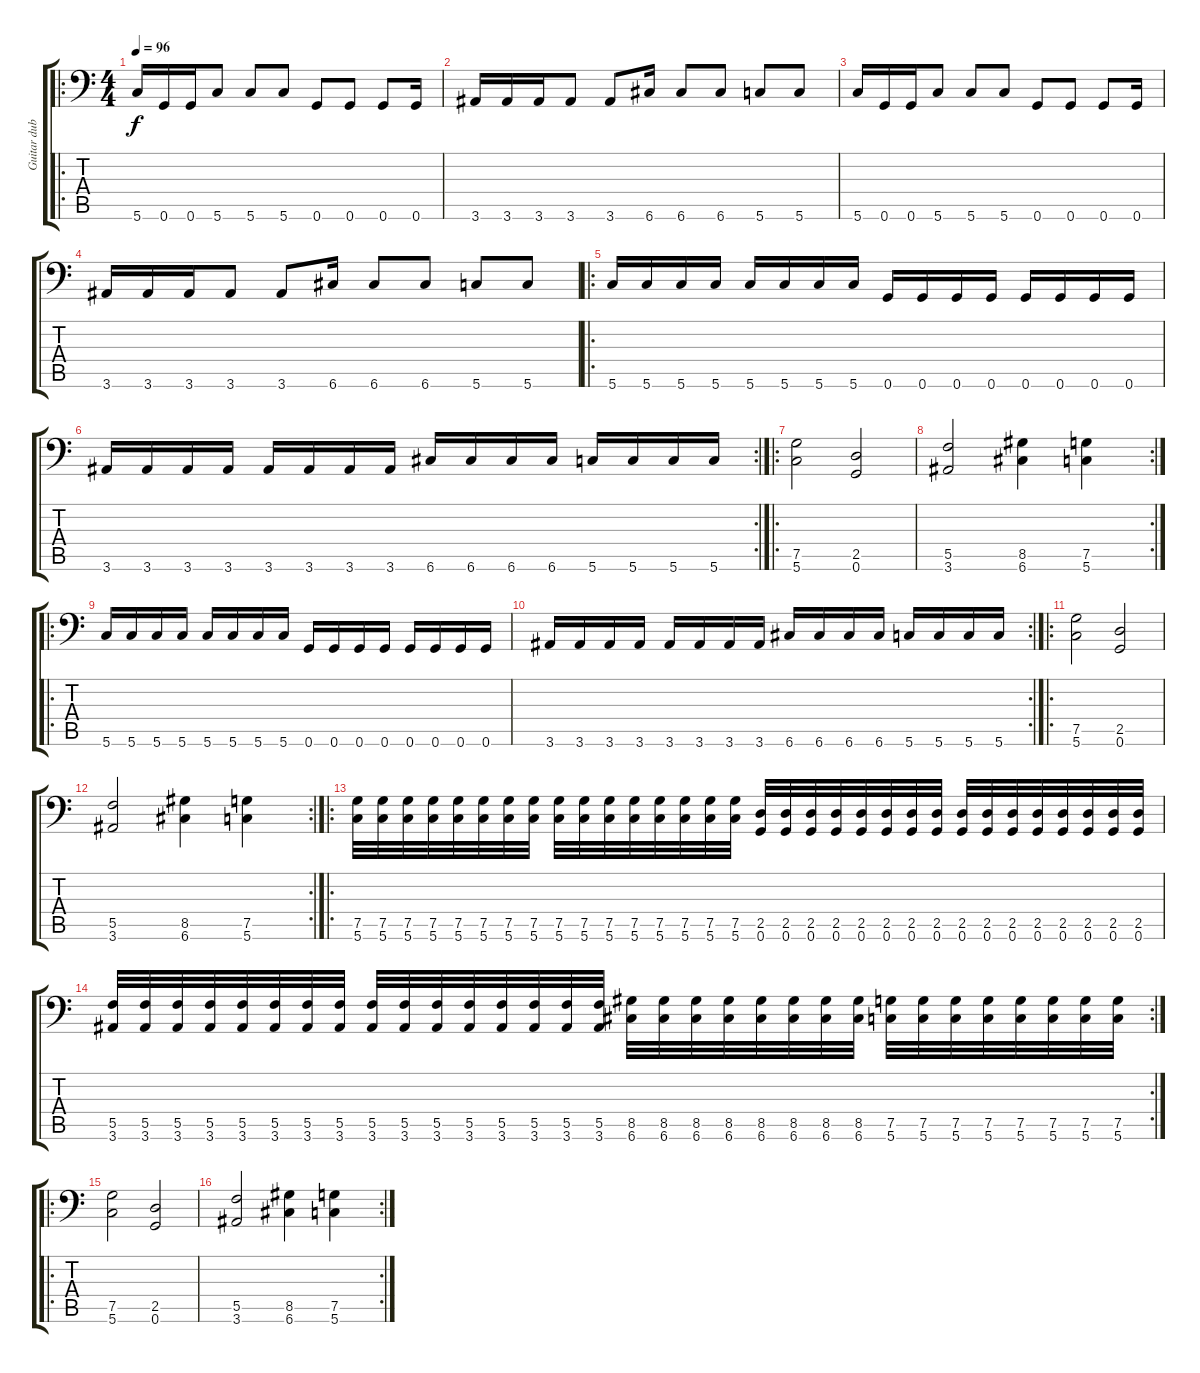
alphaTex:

\track ("Guitar dub" "Guitar dub") {instrument distortionguitar}
\staff {score tabs}
\tuning (G3 D3 Bb2 F2 C2 G1) {hide}
\ro
\ts (4 4)
\tempo 96
\clef f4
\ks c
5.6.16{dy f instrument distortionguitar} 0.6.16 0.6.16 5.6.8 5.6.8 5.6.8 0.6.8 0.6.8 0.6.8 0.6.16 |
3.6.16 3.6.16 3.6.16 3.6.8 3.6.8 6.6.16 6.6.8 6.6.8 5.6.8 5.6.8 |
5.6.16 0.6.16 0.6.16 5.6.8 5.6.8 5.6.8 0.6.8 0.6.8 0.6.8 0.6.16 |
3.6.16 3.6.16 3.6.16 3.6.8 3.6.8 6.6.16 6.6.8 6.6.8 5.6.8 5.6.8 |
\ro
5.6.16 5.6.16 5.6.16 5.6.16 5.6.16 5.6.16 5.6.16 5.6.16 0.6.16 0.6.16 0.6.16 0.6.16 0.6.16 0.6.16 0.6.16 0.6.16 |
\rc 2
3.6.16 3.6.16 3.6.16 3.6.16 3.6.16 3.6.16 3.6.16 3.6.16 6.6.16 6.6.16 6.6.16 6.6.16 5.6.16 5.6.16 5.6.16 5.6.16 |
\ro
(7.5 5.6).2 (2.5 0.6).2 |
\rc 2
(5.5 3.6).2 (8.5 6.6).4 (7.5 5.6).4 |
\ro
5.6.16 5.6.16 5.6.16 5.6.16 5.6.16 5.6.16 5.6.16 5.6.16 0.6.16 0.6.16 0.6.16 0.6.16 0.6.16 0.6.16 0.6.16 0.6.16 |
\rc 2
3.6.16 3.6.16 3.6.16 3.6.16 3.6.16 3.6.16 3.6.16 3.6.16 6.6.16 6.6.16 6.6.16 6.6.16 5.6.16 5.6.16 5.6.16 5.6.16 |
\ro
(7.5 5.6).2 (2.5 0.6).2 |
\rc 2
(5.5 3.6).2 (8.5 6.6).4 (7.5 5.6).4 |
\ro
(7.5 5.6).32 (7.5 5.6).32 (7.5 5.6).32 (7.5 5.6).32 (7.5 5.6).32 (7.5 5.6).32 (7.5 5.6).32 (7.5 5.6).32 (7.5 5.6).32 (7.5 5.6).32 (7.5 5.6).32 (7.5 5.6).32 (7.5 5.6).32 (7.5 5.6).32 (7.5 5.6).32 (7.5 5.6).32 (2.5 0.6).32 (2.5 0.6).32 (2.5 0.6).32 (2.5 0.6).32 (2.5 0.6).32 (2.5 0.6).32 (2.5 0.6).32 (2.5 0.6).32 (2.5 0.6).32 (2.5 0.6).32 (2.5 0.6).32 (2.5 0.6).32 (2.5 0.6).32 (2.5 0.6).32 (2.5 0.6).32 (2.5 0.6).32 |
\rc 2
(5.5 3.6).32 (5.5 3.6).32 (5.5 3.6).32 (5.5 3.6).32 (5.5 3.6).32 (5.5 3.6).32 (5.5 3.6).32 (5.5 3.6).32 (5.5 3.6).32 (5.5 3.6).32 (5.5 3.6).32 (5.5 3.6).32 (5.5 3.6).32 (5.5 3.6).32 (5.5 3.6).32 (5.5 3.6).32 (8.5 6.6).32 (8.5 6.6).32 (8.5 6.6).32 (8.5 6.6).32 (8.5 6.6).32 (8.5 6.6).32 (8.5 6.6).32 (8.5 6.6).32 (7.5 5.6).32 (7.5 5.6).32 (7.5 5.6).32 (7.5 5.6).32 (7.5 5.6).32 (7.5 5.6).32 (7.5 5.6).32 (7.5 5.6).32 |
\ro
(7.5 5.6).2 (2.5 0.6).2 |
\rc 2
(5.5 3.6).2 (8.5 6.6).4 (7.5 5.6).4
